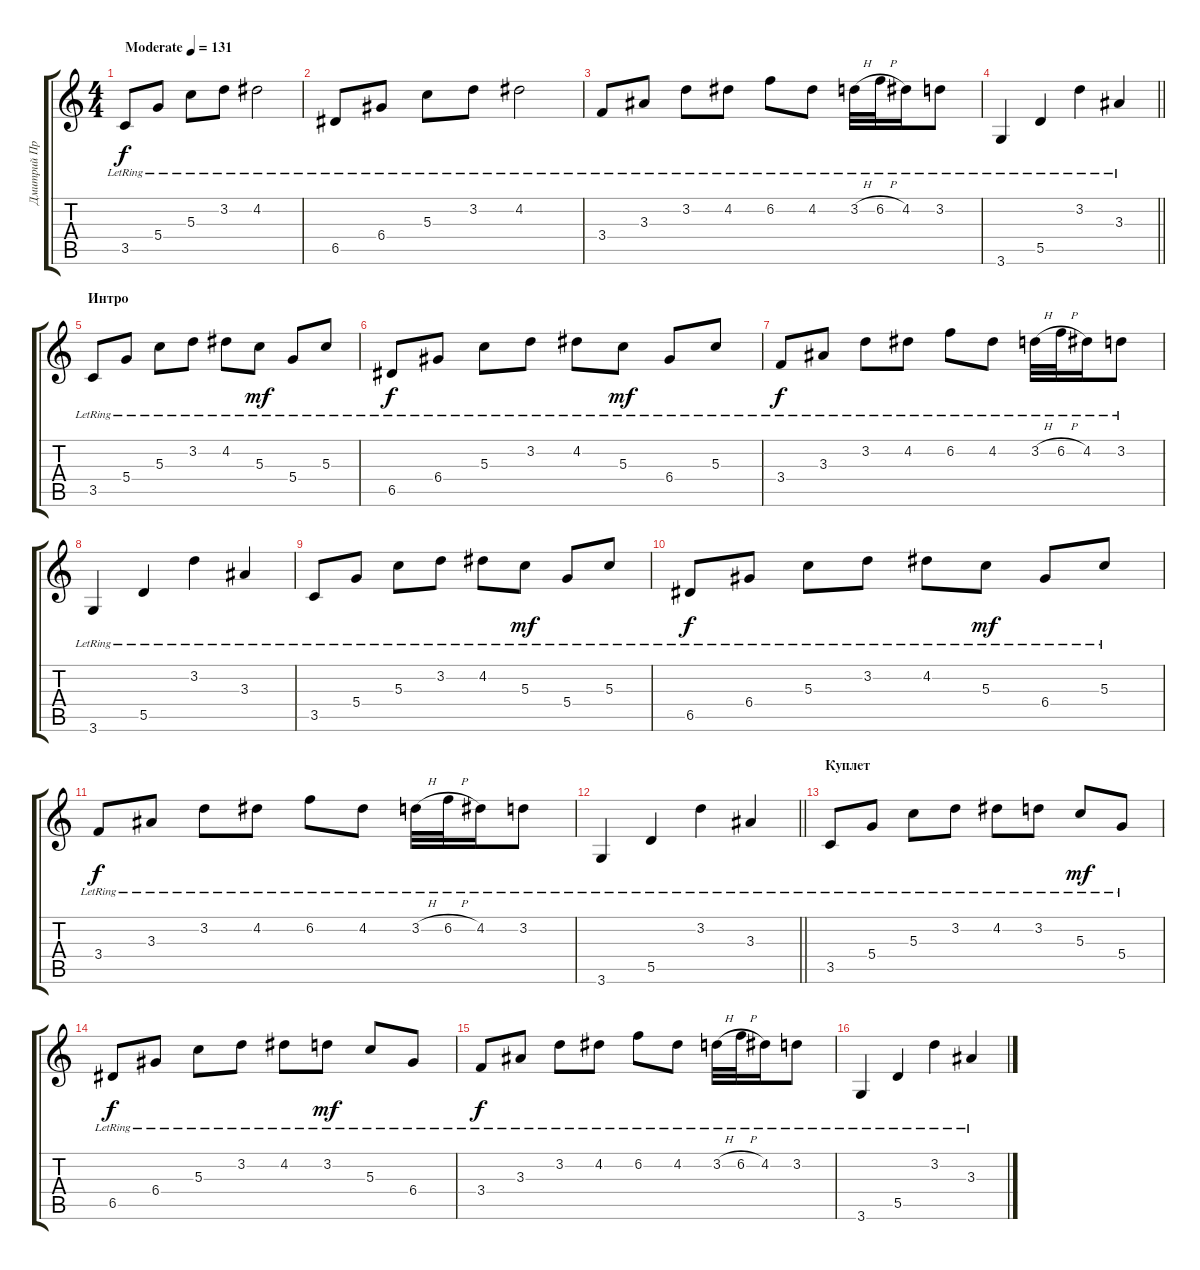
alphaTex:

\track ("Дмитрий Процко" "Дмитрий Пр") {instrument acousticguitarsteel}
\staff {score tabs}
\tuning (E4 B3 G3 D3 A2 E2) {hide}
\ts (4 4)
\tempo (131 "Moderate")
\clef g2
\ks c
3.5{lr}.8{dy f instrument acousticguitarsteel} 5.4{lr}.8 5.3{lr}.8 3.2{lr}.8 4.2{lr}.2 |
6.5{lr}.8 6.4{lr}.8 5.3{lr}.8 3.2{lr}.8 4.2{lr}.2 |
3.4{lr}.8 3.3{lr}.8 3.2{lr}.8 4.2{lr}.8 6.2{lr}.8 4.2{lr}.8 3.2{h lr}.32 6.2{h lr}.32 4.2{lr}.16 3.2{lr}.8 |
\barLineRight lightlight
3.6{lr}.4 5.5{lr}.4 3.2{lr}.4 3.3{lr}.4 |
\section ("" "Интро")
3.5{lr}.8 5.4{lr}.8 5.3{lr}.8 3.2{lr}.8 4.2{lr}.8 5.3{lr}.8{dy mf} 5.4{lr}.8 5.3{lr}.8 |
6.5{lr}.8{dy f} 6.4{lr}.8 5.3{lr}.8 3.2{lr}.8 4.2{lr}.8 5.3{lr}.8{dy mf} 6.4{lr}.8 5.3{lr}.8 |
3.4{lr}.8{dy f} 3.3{lr}.8 3.2{lr}.8 4.2{lr}.8 6.2{lr}.8 4.2{lr}.8 3.2{h lr}.32 6.2{h lr}.32 4.2{lr}.16 3.2{lr}.8 |
3.6{lr}.4 5.5{lr}.4 3.2{lr}.4 3.3{lr}.4 |
3.5{lr}.8 5.4{lr}.8 5.3{lr}.8 3.2{lr}.8 4.2{lr}.8 5.3{lr}.8{dy mf} 5.4{lr}.8 5.3{lr}.8 |
6.5{lr}.8{dy f} 6.4{lr}.8 5.3{lr}.8 3.2{lr}.8 4.2{lr}.8 5.3{lr}.8{dy mf} 6.4{lr}.8 5.3{lr}.8 |
3.4{lr}.8{dy f} 3.3{lr}.8 3.2{lr}.8 4.2{lr}.8 6.2{lr}.8 4.2{lr}.8 3.2{h lr}.32 6.2{h lr}.32 4.2{lr}.16 3.2{lr}.8 |
\barLineRight lightlight
3.6{lr}.4 5.5{lr}.4 3.2{lr}.4 3.3{lr}.4 |
\section ("" "Куплет")
3.5{lr}.8 5.4{lr}.8 5.3{lr}.8 3.2{lr}.8 4.2{lr}.8 3.2{lr}.8 5.3{lr}.8{dy mf} 5.4{lr}.8 |
6.5{lr}.8{dy f} 6.4{lr}.8 5.3{lr}.8 3.2{lr}.8 4.2{lr}.8 3.2{lr}.8{dy mf} 5.3{lr}.8 6.4{lr}.8 |
3.4{lr}.8{dy f} 3.3{lr}.8 3.2{lr}.8 4.2{lr}.8 6.2{lr}.8 4.2{lr}.8 3.2{h lr}.32 6.2{h lr}.32 4.2{lr}.16 3.2{lr}.8 |
3.6{lr}.4 5.5{lr}.4 3.2{lr}.4 3.3{lr}.4
